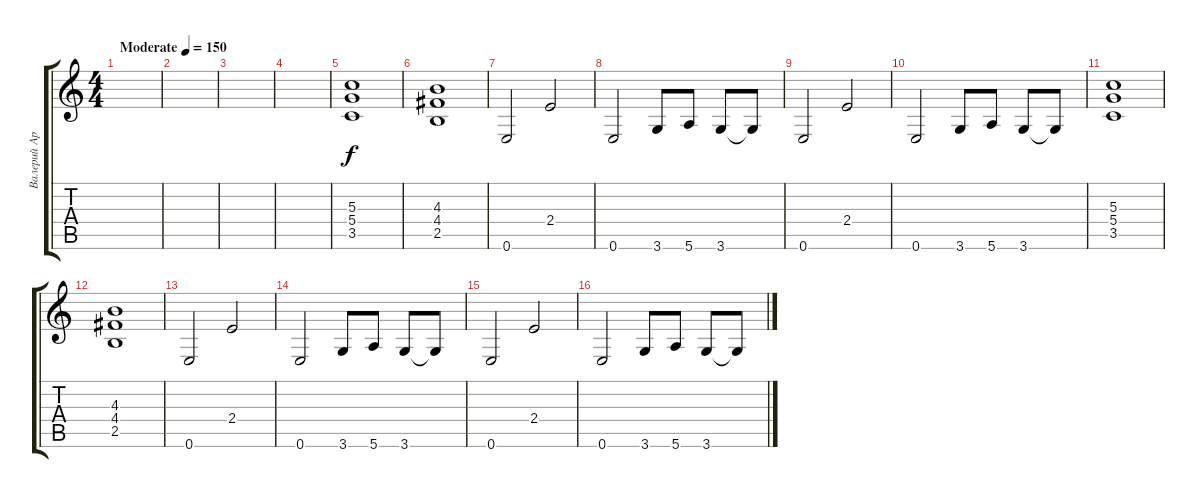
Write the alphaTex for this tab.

\track ("Валерий Аркадин" "Валерий Ар") {instrument distortionguitar}
\staff {score tabs}
\tuning (E4 B3 G3 D3 A2 E2) {hide}
\ts (4 4)
\tempo (150 "Moderate")
\clef g2
\ks c
|
|
|
|
(5.3 5.4 3.5).1 |
(4.3 4.4 2.5).1 |
0.6.2 2.4.2 |
0.6.2 3.6.8 5.6.8 3.6.8 3.6{t}.8 |
0.6.2 2.4.2 |
0.6.2 3.6.8 5.6.8 3.6.8 3.6{t}.8 |
(5.3 5.4 3.5).1 |
(4.3 4.4 2.5).1 |
0.6.2 2.4.2 |
0.6.2 3.6.8 5.6.8 3.6.8 3.6{t}.8 |
0.6.2 2.4.2 |
0.6.2 3.6.8 5.6.8 3.6.8 3.6{t}.8
